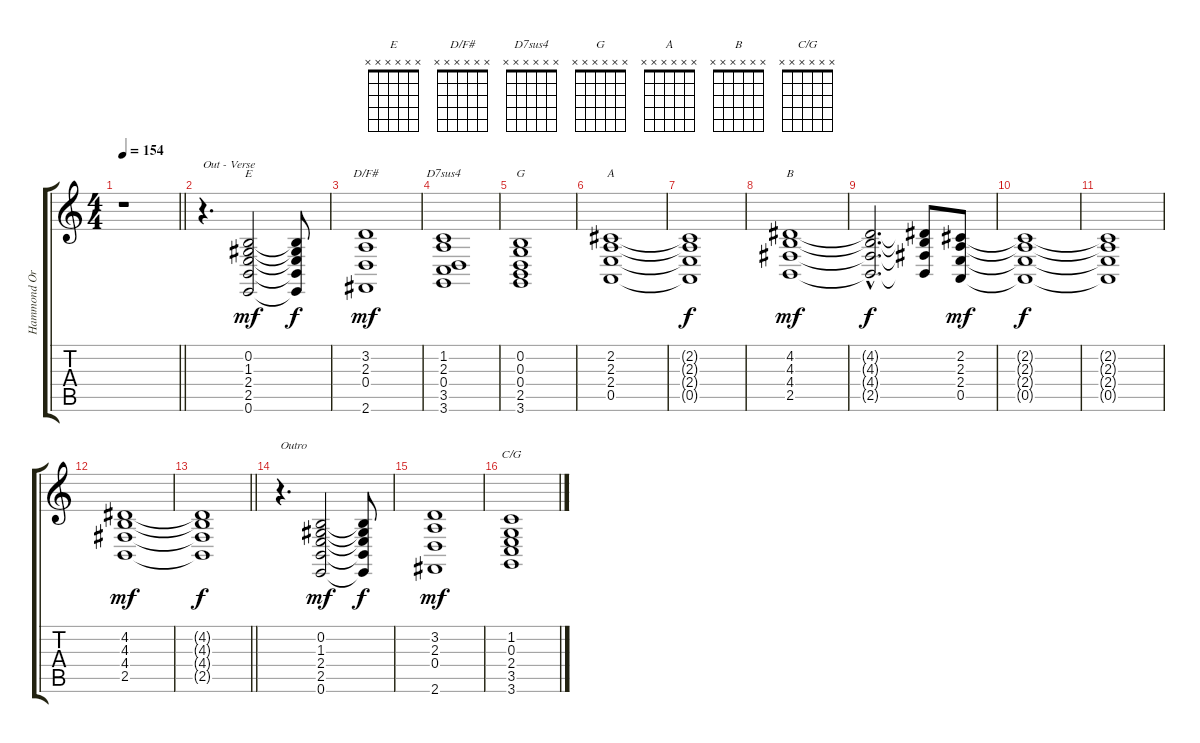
\track ("Hammond Organ" "Hammond Or") {instrument drawbarorgan}
\staff {score tabs}
\tuning (E4 B3 G3 D3 A2 E2) {hide}
\chord ("E" x x x x x x) {firstfret 0}
\chord ("D/F#" x x x x x x) {firstfret 0}
\chord ("D7sus4" x x x x x x) {firstfret 0}
\chord ("G" x x x x x x) {firstfret 0}
\chord ("A" x x x x x x) {firstfret 0}
\chord ("B" x x x x x x) {firstfret 0}
\chord ("C/G" x x x x x x) {firstfret 0}
\ts (4 4)
\tempo 154
\clef g2
\barLineRight lightlight
\ks c
r.1{dy mf} |
r.4{d txt "Out - Verse"} (0.2 1.3 2.4 2.5 0.6).2{ch "E"} (0.2{t} 1.3{t} 2.4{t} 2.5{t} 0.6{t}).8{dy f} |
(3.2 2.3 0.4 2.6).1{ch "D/F#" dy mf} |
(1.2 2.3 0.4 3.5 3.6).1{ch "D7sus4"} |
(0.2 0.3 0.4 2.5 3.6).1{ch "G"} |
(2.2 2.3 2.4 0.5).1{ch "A"} |
(2.2{t} 2.3{t} 2.4{t} 0.5{t}).1{dy f} |
(4.2 4.3 4.4 2.5).1{ch "B" dy mf} |
(4.2{hac t} 4.3{hac t} 4.4{hac t} 2.5{hac t}).2{d dy f} (4.2{t} 4.3{t} 4.4{t} 2.5{t}).8 (2.2 2.3 2.4 0.5).8{dy mf} |
(2.2{t} 2.3{t} 2.4{t} 0.5{t}).1{dy f} |
(2.2{t} 2.3{t} 2.4{t} 0.5{t}).1 |
(4.2 4.3 4.4 2.5).1{dy mf} |
\barLineRight lightlight
(4.2{t} 4.3{t} 4.4{t} 2.5{t}).1{dy f} |
r.4{d txt "Outro" volume 10} (0.2 1.3 2.4 2.5 0.6).2{dy mf} (0.2{t} 1.3{t} 2.4{t} 2.5{t} 0.6{t}).8{dy f} |
(3.2 2.3 0.4 2.6).1{dy mf volume 12} |
(1.2 0.3 2.4 3.5 3.6).1{ch "C/G" volume 14}
